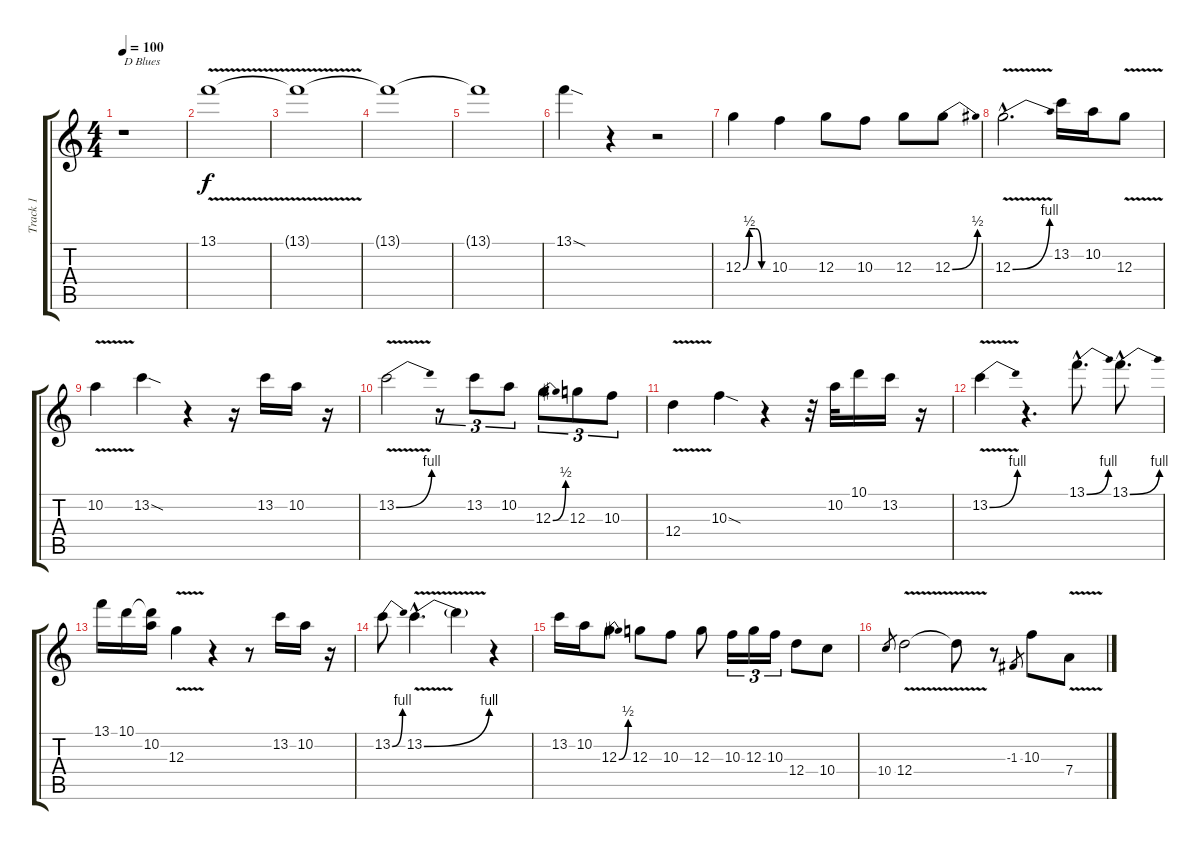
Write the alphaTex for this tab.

\track ("Track 1" "Track 1") {instrument overdrivenguitar}
\staff {score tabs}
\tuning (E4 B3 G3 D3 A2 E2) {hide}
\ts (4 4)
\tempo 100
\clef g2
\ks c
r.1{txt "D Blues" dy f instrument overdrivenguitar} |
13.1{v}.1 |
13.1{t}.1 |
13.1{t}.1 |
13.1{t}.1 |
13.1{sod}.4 r.4 r.2 |
12.3{be (custom 0 0 15 2 30 2 45 0 60 0)}.4 10.3.4 12.3.8 10.3.8 12.3.8 12.3{be (bend 0 0 60 2)}.8 |
12.3{be (bend 0 0 60 4) v hac}.2{d} 13.2.16 10.2.16 12.3{v}.8 |
10.2{v}.4 13.2{sod}.4 r.4 r.16 13.2.16 10.2.16 r.16 |
13.2{be (bend 0 0 60 4) v}.2 r.8{tu (3 2)} 13.2.8{tu (3 2)} 10.2.8{tu (3 2)} 12.3{be (bend 0 0 60 2)}.8{tu (3 2)} 12.3.8{tu (3 2)} 10.3.8{tu (3 2)} |
12.4{v}.4 10.3{sod}.4 r.4 r.32 10.2.32 10.1.16 13.2.16 r.16 |
13.2{be (bend 0 0 60 4) v}.4 r.4{d} 13.1{be (bend 0 0 60 4) hac}.8{d} 13.1{be (bend 0 0 60 4) hac}.8{d} |
13.1.16 10.1.16 (10.1{t} 10.2).16 12.3{v}.4 r.4 r.8 13.2.16 10.2.16 r.16 |
13.2{be (bend 0 0 60 4)}.8 13.2{be (bend 0 0 60 4) v hac}.4{d} 13.2{t}.4 r.4 |
13.2.16 10.2.16 12.3{be (bend 0 0 60 2)}.8 12.3.8 10.3.8 12.3.8 10.3.16{tu (3 2)} 12.3.16{tu (3 2)} 10.3.16{tu (3 2)} 12.4.8 10.4.8 |
10.4.8{gr} 12.4{v}.2 12.4{t}.8 r.8 -1.3.8{gr} 10.3.8 7.4{v}.8
